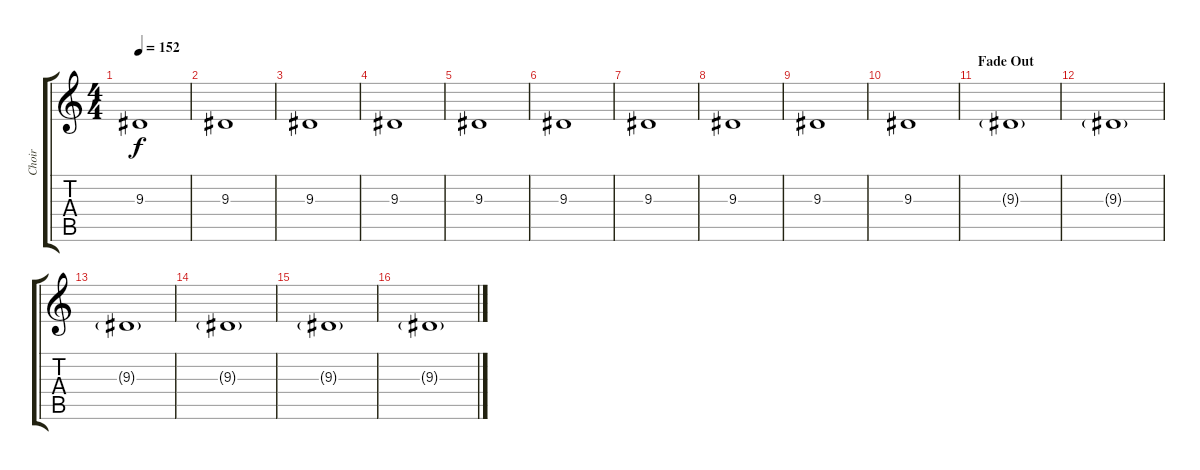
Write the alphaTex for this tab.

\track ("Choir" "Choir") {instrument choiraahs}
\staff {score tabs}
\tuning (Eb4 Bb3 Gb3 Db3 Ab2 Eb2) {hide}
\ts (4 4)
\tempo 152
\clef g2
\ks c
9.3.1{dy f} |
9.3.1 |
9.3.1 |
9.3.1 |
9.3.1 |
9.3.1 |
9.3.1 |
9.3.1 |
9.3.1 |
9.3.1 |
\section ("" "Fade Out")
9.3{g}.1 |
9.3{g}.1 |
9.3{g}.1 |
9.3{g}.1 |
9.3{g}.1 |
9.3{g}.1
